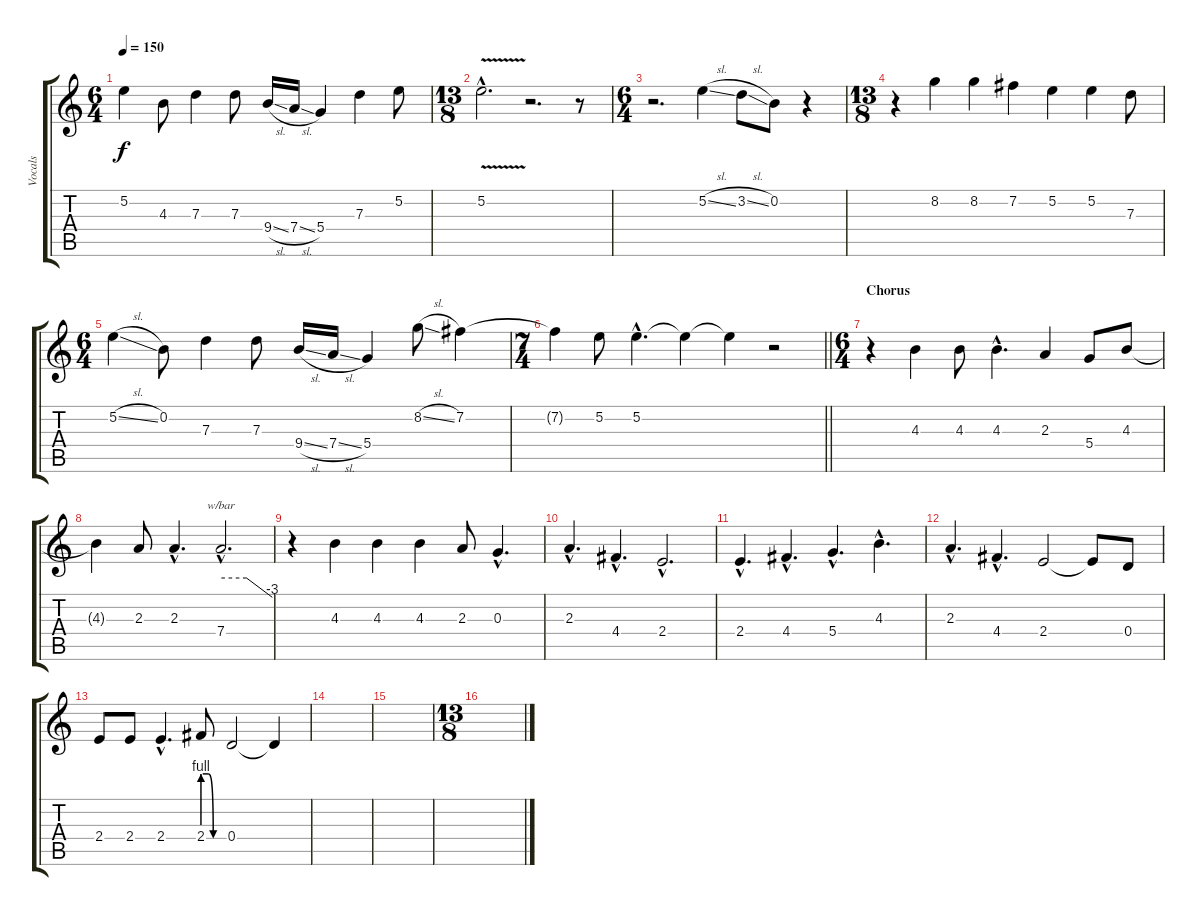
\track ("Vocals" "Vocals") {instrument contrabass}
\staff {score tabs}
\tuning (E4 B3 G3 D3 A2 E2) {hide}
\ts (6 4)
\tempo 150
\clef g2
\ks c
5.2.4{dy f} 4.3.8 7.3.4 7.3.8 9.4{sl}.16 7.4{sl}.16 5.4.4 7.3.4 5.2.8 |
\ts (13 8)
5.2{v hac}.2{d} r.2{d} r.8 |
\ts (6 4)
r.2{d} 5.2{sl}.4 3.2{sl}.8 0.2.8 r.4 |
\ts (13 8)
r.4 8.2.4 8.2.4 7.2.4 5.2.4 5.2.4 7.3.8 |
\ts (6 4)
5.2{sl}.4 0.2.8 7.3.4 7.3.8 9.4{sl}.16 7.4{sl}.16 5.4.4 8.2{sl}.8 7.2.4 |
\ts (7 4)
\barLineRight lightlight
7.2{t}.4 5.2.8 5.2{hac}.4{d} 5.2{t}.4 5.2{t}.4 r.2 |
\ts (6 4)
\section ("" "Chorus")
r.4 4.3.4 4.3.8 4.3{hac}.4{d} 2.3.4 5.4.8 4.3.8 |
4.3{t}.4 2.3.8 2.3{hac}.4{d} 7.4{hac}.2{d tbe (custom default 0 0 30 0 60 -12)} |
r.4 4.3.4 4.3.4 4.3.4 2.3.8 0.3{hac}.4{d} |
2.3{hac}.4{d} 4.4{hac}.4{d} 2.4{hac}.2{d} |
2.4{hac}.4{d} 4.4{hac}.4{d} 5.4{hac}.4{d} 4.3{hac}.4{d} |
2.3{hac}.4{d} 4.4{hac}.4{d} 2.4.2 2.4{t}.8 0.4.8 |
2.4.8 2.4.8 2.4{hac}.4{d} 2.4{be (custom 0 4 15 4 30 0 60 0)}.8 0.4.2 0.4{t}.4 |
|
|
\ts (13 8)
